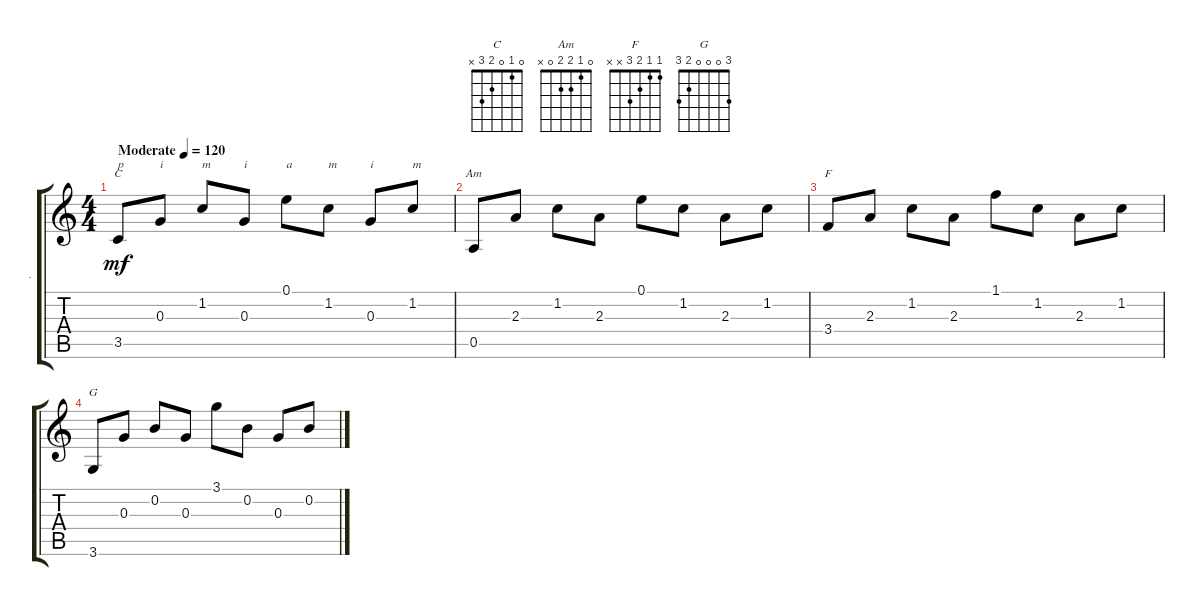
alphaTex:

\track ("." ".") {instrument acousticguitarnylon}
\staff {score tabs}
\tuning (E4 B3 G3 D3 A2 E2) {hide}
\chord ("C" 0 1 0 2 3 x)
\chord ("Am" 0 1 2 2 0 x)
\chord ("F" 1 1 2 3 x x)
\chord ("G" 3 0 0 0 2 3)
\ts (4 4)
\tempo (120 "Moderate")
\clef g2
\ks c
3.5.8{ch "C" txt "p" dy mf instrument acousticguitarnylon} 0.3.8{txt "i"} 1.2.8{txt "m"} 0.3.8{txt "i"} 0.1.8{txt "a"} 1.2.8{txt "m"} 0.3.8{txt "i"} 1.2.8{txt "m"} |
0.5.8{ch "Am"} 2.3.8 1.2.8 2.3.8 0.1.8 1.2.8 2.3.8 1.2.8 |
3.4.8{ch "F"} 2.3.8 1.2.8 2.3.8 1.1.8 1.2.8 2.3.8 1.2.8 |
3.6.8{ch "G"} 0.3.8 0.2.8 0.3.8 3.1.8 0.2.8 0.3.8 0.2.8
